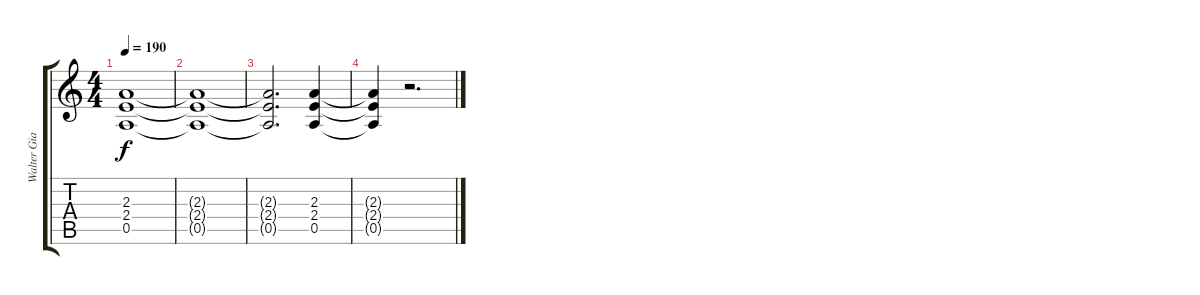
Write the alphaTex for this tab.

\track ("Walter Giardino" "Walter Gia") {instrument distortionguitar}
\staff {score tabs}
\tuning (E4 B3 G3 D3 A2 E2) {hide}
\ts (4 4)
\tempo 190
\clef g2
\ks c
(2.3{t} 2.4{t} 0.5{t}).1{dy f} |
(2.3{t} 2.4{t} 0.5{t}).1 |
(2.3{t} 2.4{t} 0.5{t}).2{d} (2.3 2.4 0.5).4 |
(2.3{t} 2.4{t} 0.5{t}).4 r.2{d}
